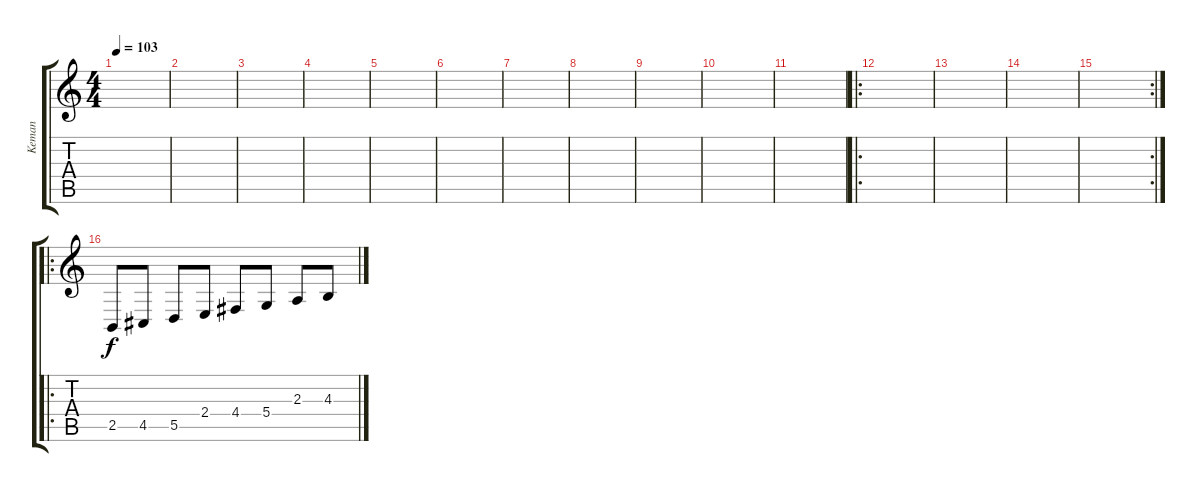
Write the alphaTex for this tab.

\track ("Keman" "Keman") {instrument cello}
\staff {score tabs}
\tuning (E4 B3 G3 D3 A2 E2) {hide}
\ts (4 4)
\tempo 103
\clef g2
\ks c
|
|
|
|
|
|
|
|
|
|
|
\ro
|
|
|
\rc 2
|
\ro
2.5.8 4.5.8 5.5.8 2.4.8 4.4.8 5.4.8 2.3.8 4.3.8
